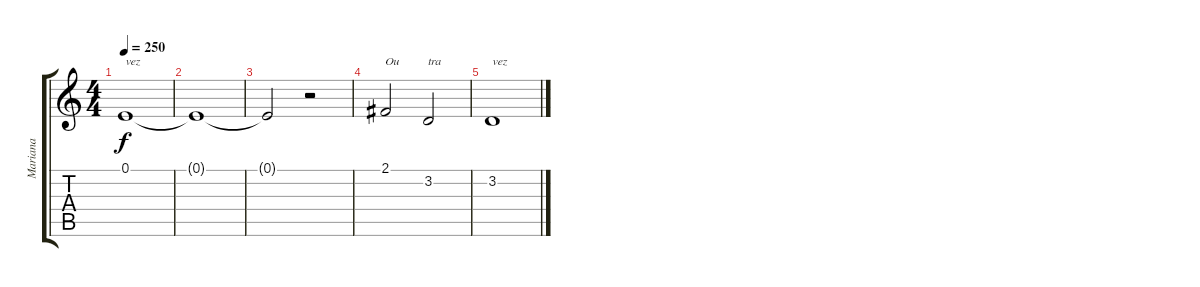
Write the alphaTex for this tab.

\track ("Mariana" "Mariana") {instrument tenorsax}
\staff {score tabs}
\tuning (E4 B3 G3 D3 A2 E2) {hide}
\ts (4 4)
\tempo 250
\clef g2
\ks c
0.1.1{txt "vez" dy f} |
0.1{t}.1 |
0.1{t}.2 r.2 |
2.1.2{txt "Ou"} 3.2.2{txt "tra"} |
3.2.1{txt "vez"}
